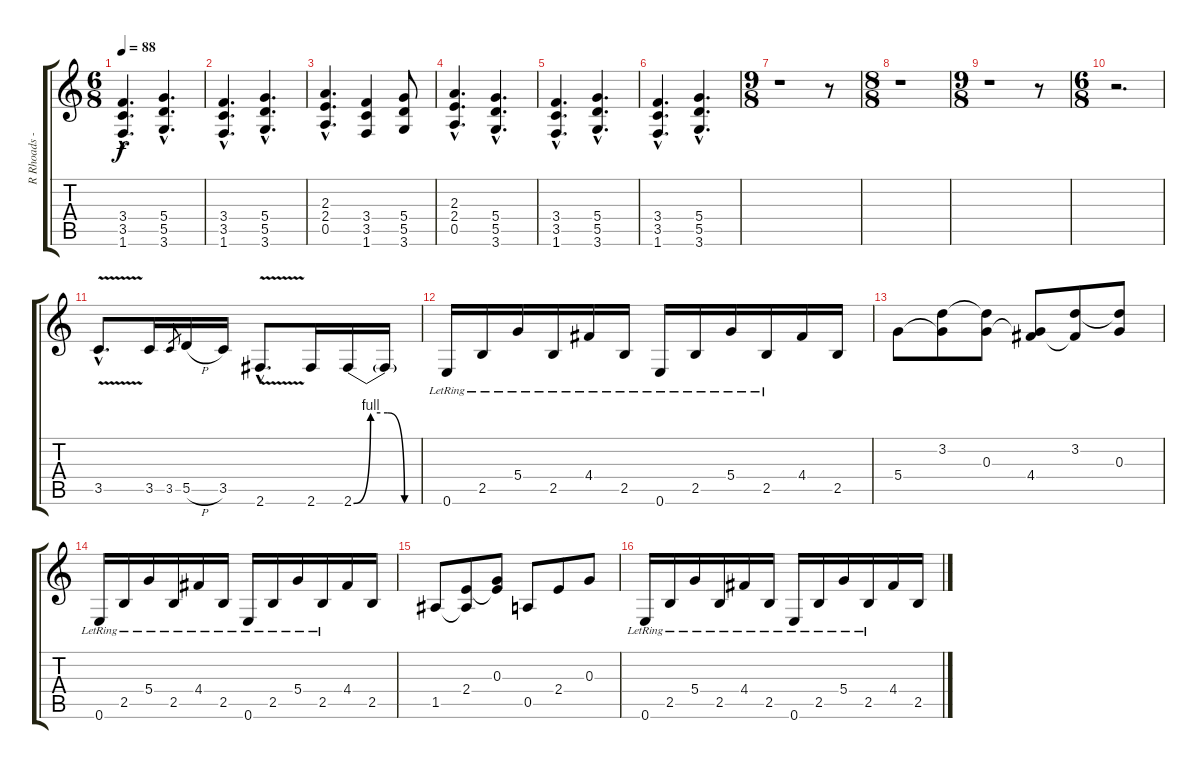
\track ("R Rhoads - Dist" "R Rhoads -") {instrument distortionguitar}
\staff {score tabs}
\tuning (E4 B3 G3 D3 A2 E2) {hide}
\ts (6 8)
\tempo 88
\clef g2
\ks c
(3.4{hac} 3.5{hac} 1.6{hac}).4{d dy f} (5.4{hac} 5.5{hac} 3.6{hac}).4{d} |
(3.4{hac} 3.5{hac} 1.6{hac}).4{d} (5.4{hac} 5.5{hac} 3.6{hac}).4{d} |
(2.3{hac} 2.4{hac} 0.5{hac}).4{d} (3.4 3.5 1.6).4 (5.4 5.5 3.6).8 |
(2.3{hac} 2.4{hac} 0.5{hac}).4{d} (5.4{hac} 5.5{hac} 3.6{hac}).4{d} |
(3.4{hac} 3.5{hac} 1.6{hac}).4{d} (5.4{hac} 5.5{hac} 3.6{hac}).4{d} |
(3.4{hac} 3.5{hac} 1.6{hac}).4{d} (5.4{hac} 5.5{hac} 3.6{hac}).4{d} |
\ts (9 8)
r.1 r.8 |
\ts (8 8)
r.1 |
\ts (9 8)
r.1 r.8 |
\ts (6 8)
r.2{d} |
3.5{v hac}.8{d} 3.5.16 3.5.8{gr} 5.5{h}.16 3.5.16 2.6{v hac}.8{d} 2.6.16 2.6{be (custom 0 0 15 4 30 4 45 0 60 0)}.16 2.6{t}.16 |
0.6{lr}.16 2.5{lr}.16 5.4{lr}.16 2.5{lr}.16 4.4{lr}.16 2.5{lr}.16 0.6{lr}.16 2.5{lr}.16 5.4{lr}.16 2.5{lr}.16 4.4.16 2.5.16 |
5.4.8 (3.2 5.4{t}).8 (3.2{t} 0.3).8 (0.3{t} 4.4).8 (3.2 4.4{t}).8 (3.2{t} 0.3).8 |
0.6{lr}.16 2.5{lr}.16 5.4{lr}.16 2.5{lr}.16 4.4{lr}.16 2.5{lr}.16 0.6{lr}.16 2.5{lr}.16 5.4{lr}.16 2.5{lr}.16 4.4.16 2.5.16 |
1.5.8 (2.4 1.5{t}).8 (0.3 2.4{t}).8 0.5.8 2.4.8 0.3.8 |
0.6{lr}.16 2.5{lr}.16 5.4{lr}.16 2.5{lr}.16 4.4{lr}.16 2.5{lr}.16 0.6{lr}.16 2.5{lr}.16 5.4{lr}.16 2.5{lr}.16 4.4.16 2.5.16
